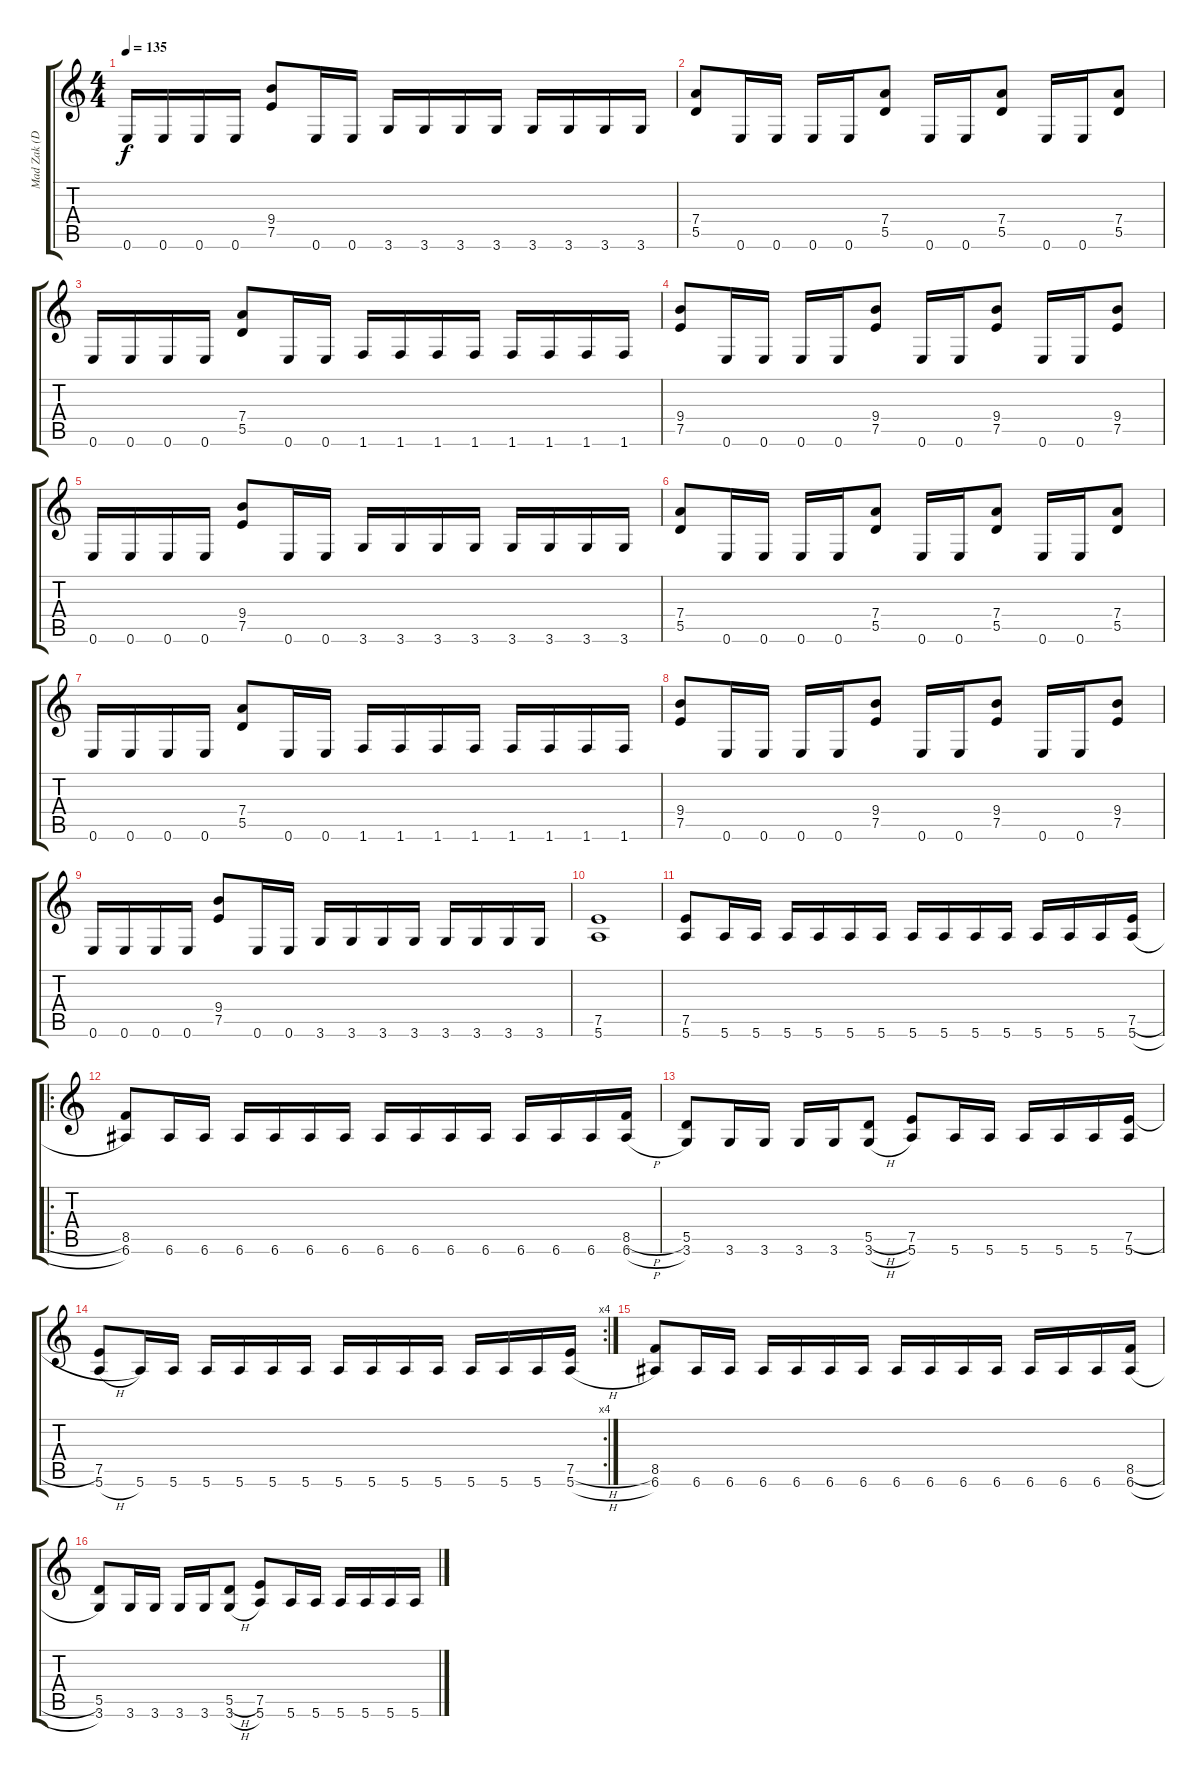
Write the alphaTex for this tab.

\track ("Mad Zak (Distortion)" "Mad Zak (D") {instrument distortionguitar}
\staff {score tabs}
\tuning (E4 B3 G3 D3 A2 E2) {hide}
\ts (4 4)
\tempo 135
\clef g2
\ks c
0.6.16{dy f} 0.6.16 0.6.16 0.6.16 (9.4 7.5).8 0.6.16 0.6.16 3.6.16 3.6.16 3.6.16 3.6.16 3.6.16 3.6.16 3.6.16 3.6.16 |
(7.4 5.5).8 0.6.16 0.6.16 0.6.16 0.6.16 (7.4 5.5).8 0.6.16 0.6.16 (7.4 5.5).8 0.6.16 0.6.16 (7.4 5.5).8 |
0.6.16 0.6.16 0.6.16 0.6.16 (7.4 5.5).8 0.6.16 0.6.16 1.6.16 1.6.16 1.6.16 1.6.16 1.6.16 1.6.16 1.6.16 1.6.16 |
(9.4 7.5).8 0.6.16 0.6.16 0.6.16 0.6.16 (9.4 7.5).8 0.6.16 0.6.16 (9.4 7.5).8 0.6.16 0.6.16 (9.4 7.5).8 |
0.6.16 0.6.16 0.6.16 0.6.16 (9.4 7.5).8 0.6.16 0.6.16 3.6.16 3.6.16 3.6.16 3.6.16 3.6.16 3.6.16 3.6.16 3.6.16 |
(7.4 5.5).8 0.6.16 0.6.16 0.6.16 0.6.16 (7.4 5.5).8 0.6.16 0.6.16 (7.4 5.5).8 0.6.16 0.6.16 (7.4 5.5).8 |
0.6.16 0.6.16 0.6.16 0.6.16 (7.4 5.5).8 0.6.16 0.6.16 1.6.16 1.6.16 1.6.16 1.6.16 1.6.16 1.6.16 1.6.16 1.6.16 |
(9.4 7.5).8 0.6.16 0.6.16 0.6.16 0.6.16 (9.4 7.5).8 0.6.16 0.6.16 (9.4 7.5).8 0.6.16 0.6.16 (9.4 7.5).8 |
0.6.16 0.6.16 0.6.16 0.6.16 (9.4 7.5).8 0.6.16 0.6.16 3.6.16 3.6.16 3.6.16 3.6.16 3.6.16 3.6.16 3.6.16 3.6.16 |
(7.5 5.6).1 |
(7.5 5.6).8 5.6.16 5.6.16 5.6.16 5.6.16 5.6.16 5.6.16 5.6.16 5.6.16 5.6.16 5.6.16 5.6.16 5.6.16 5.6.16 (7.5{h} 5.6{h}).16 |
\ro
(8.5 6.6).8 6.6.16 6.6.16 6.6.16 6.6.16 6.6.16 6.6.16 6.6.16 6.6.16 6.6.16 6.6.16 6.6.16 6.6.16 6.6.16 (8.5{h} 6.6{h}).16 |
(5.5 3.6).8 3.6.16 3.6.16 3.6.16 3.6.16 (5.5{h} 3.6{h}).8 (7.5 5.6).8 5.6.16 5.6.16 5.6.16 5.6.16 5.6.16 (7.5{h} 5.6).16 |
\rc 4
(7.5 5.6{h}).8 5.6.16 5.6.16 5.6.16 5.6.16 5.6.16 5.6.16 5.6.16 5.6.16 5.6.16 5.6.16 5.6.16 5.6.16 5.6.16 (7.5{h} 5.6{h}).16 |
(8.5 6.6).8 6.6.16 6.6.16 6.6.16 6.6.16 6.6.16 6.6.16 6.6.16 6.6.16 6.6.16 6.6.16 6.6.16 6.6.16 6.6.16 (8.5{h} 6.6{h}).16 |
(5.5 3.6).8 3.6.16 3.6.16 3.6.16 3.6.16 (5.5{h} 3.6{h}).8 (7.5 5.6).8 5.6.16 5.6.16 5.6.16 5.6.16 5.6.16 5.6.16
